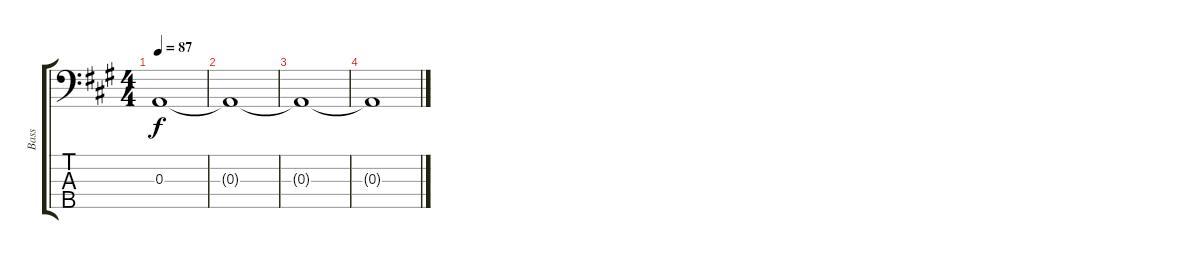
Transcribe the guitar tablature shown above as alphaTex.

\track ("Bass" "Bass") {instrument synthbass2}
\staff {score tabs}
\tuning (G2 D2 A1 E1 A0) {hide}
\ts (4 4)
\tempo 87
\clef f4
\ks a
0.3{t}.1{dy f} |
0.3{t}.1 |
0.3{t}.1 |
0.3{t}.1
